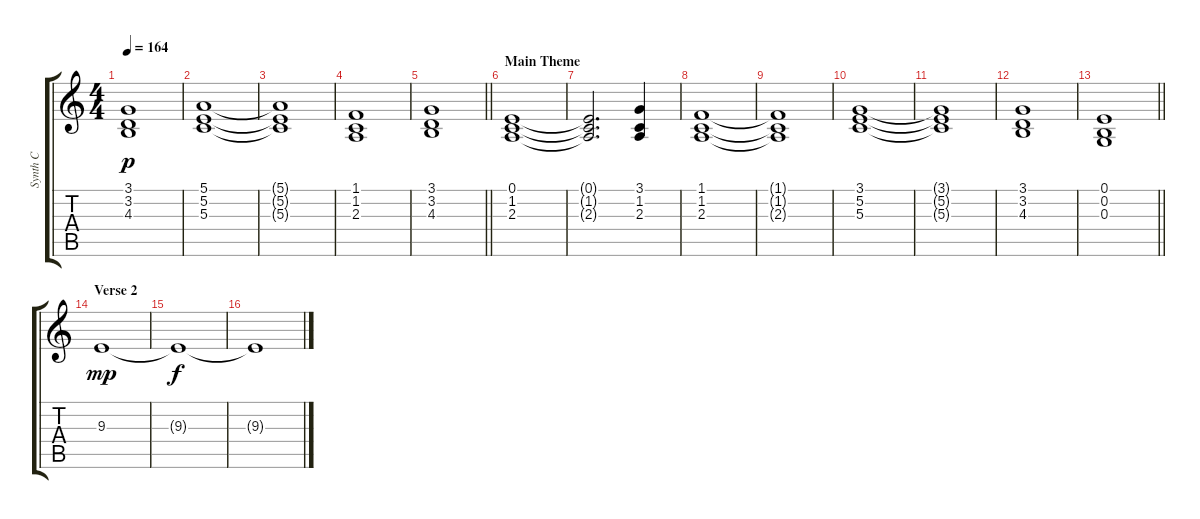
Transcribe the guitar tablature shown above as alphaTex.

\track ("Synth C" "Synth C") {instrument pad2warm}
\staff {score tabs}
\tuning (E4 B3 G3 D3 A2 E2) {hide}
\ts (4 4)
\tempo 164
\clef g2
\ks c
(3.1 3.2 4.3).1{dy p} |
(5.1 5.2 5.3).1 |
(5.1{t} 5.2{t} 5.3{t}).1 |
(1.1 1.2 2.3).1 |
\barLineRight lightlight
(3.1 3.2 4.3).1 |
\section ("" "Main Theme")
(0.1 1.2 2.3).1 |
(0.1{t} 1.2{t} 2.3{t}).2{d} (3.1 1.2 2.3).4 |
(1.1 1.2 2.3).1 |
(1.1{t} 1.2{t} 2.3{t}).1 |
(3.1 5.2 5.3).1 |
(3.1{t} 5.2{t} 5.3{t}).1 |
(3.1 3.2 4.3).1 |
\barLineRight lightlight
(0.1 0.2 0.3).1 |
\section ("" "Verse 2")
9.3.1{dy mp} |
9.3{t}.1{dy f} |
9.3{t}.1
